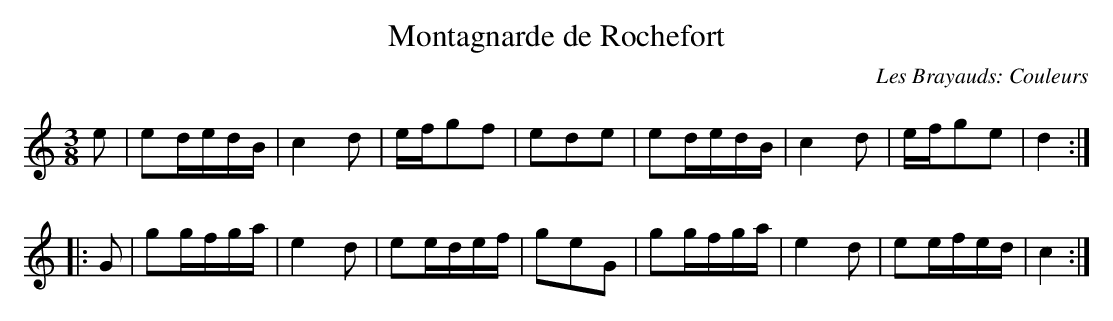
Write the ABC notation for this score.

X:1
T:Montagnarde de Rochefort
C:Les Brayauds: Couleurs
M:3/8
L:1/8
K:C
e|ed/e/d/B/|c2d|e/f/gf|ede|\
ed/e/d/B/|c2d|e/f/ge|d2:|
|:G|gg/f/g/a/|e2d|ee/d/e/f/|geG|\
gg/f/g/a/|e2d|ee/f/e/d/|c2:|
